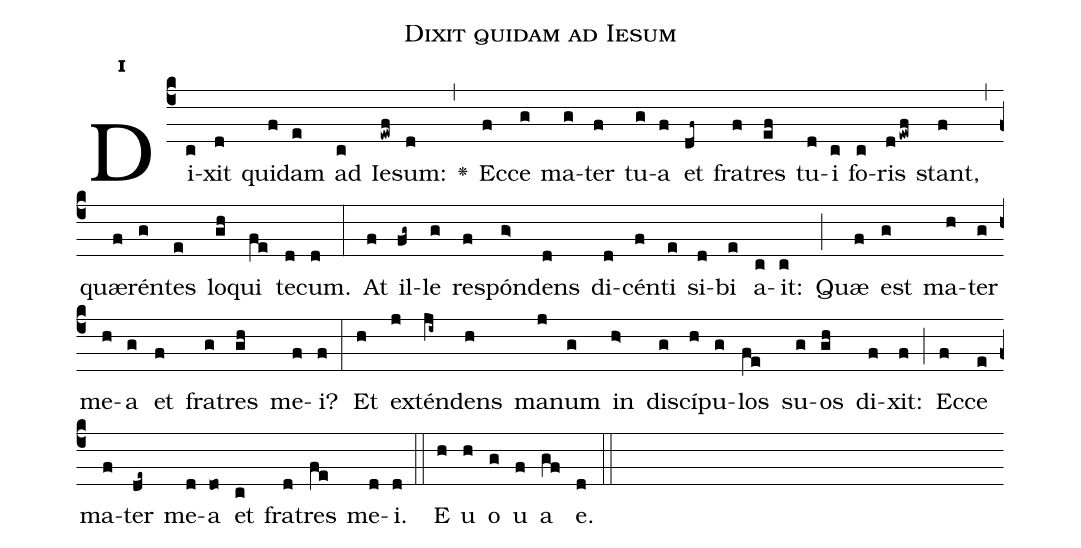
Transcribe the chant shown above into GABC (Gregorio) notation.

name:Dixit quidam ad Iesum;
office-part:Antiphona;
mode:1;
%%
initial-style: 1;
name: Dixit quidam ad Iesum;
book: Antiphonae & Responsoria/Tomus IV, p. 99;
occasion: Dominica X per Annum;
office-part: Vesperae Ant Mb;
annotation: 1d;
centering-scheme: english;
font: OFLSortsMillGoudy;
height: 11;
width: 4.5;
%%
(c4)Di(c)xit(d) qui(f)dam(e) ad(c) Ie(ewf)sum:(d) <v>\greheightstar</v>(,) Ec(f)ce(g) ma(g)ter(f) tu(g)a(f) et(df~) fra(f)tres(ef) tu(d)i(c) fo(c)ris(dewf) stant,(f) (,) quæ(f)rén(g)tes(e) lo(gh)qui(fe) te(d)cum.(d) (:) At(f) il(fg~)le(g) re(f)spón(g>)dens(d) di(d)cén(f)ti(e) si(d)bi(e) a(c)it:(c) (;) Quæ(f) est(g) ma(h)ter(g) me(h)a(g) et(f) fra(g)tres(gh) me(f)i?(f) (:) Et(h) ex(j)tén(ji~)dens(h) ma(j)num(g) in(h>) di(g)scí(h)pu(g)los(fe) su(g)os(gh) di(f)xit:(f) (;) Ec(f)ce(e) ma(f)ter(de~) me(d)a(do) et(c) fra(d)tres(fe) me(d)i.(d) (::) E(h) u(h) o(g) u(f) a(gf) e.(d) (::)
